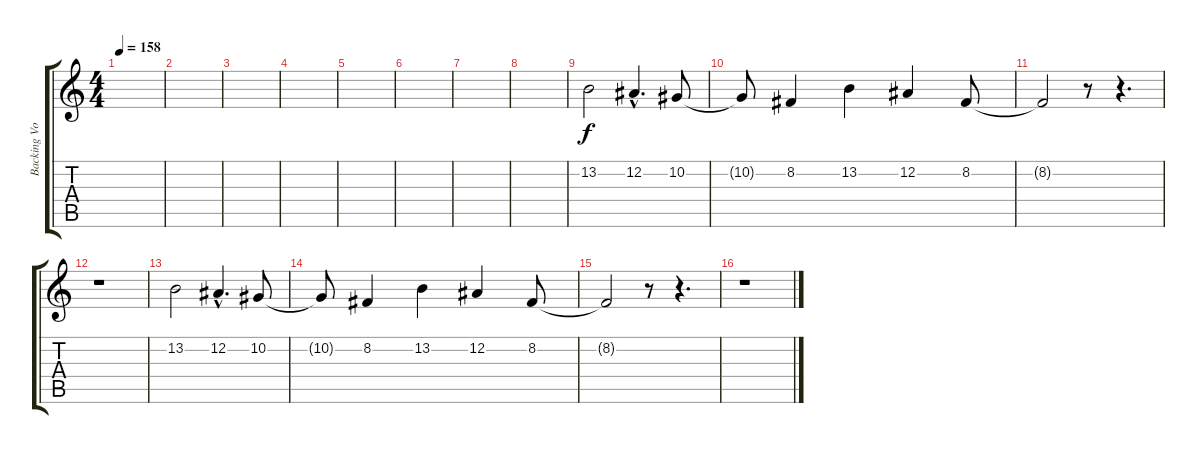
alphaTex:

\track ("Backing Vocals" "Backing Vo") {instrument lead6voice}
\staff {score tabs}
\tuning (Eb4 Bb3 Gb3 Db3 Ab2 Eb2) {hide}
\ts (4 4)
\tempo 158
\clef g2
\ks c
|
|
|
|
|
|
|
|
13.2.2 12.2{hac}.4{d} 10.2.8 |
10.2{t}.8 8.2.4 13.2.4 12.2.4 8.2.8 |
8.2{t}.2 r.8 r.4{d} |
r.1 |
13.2.2 12.2{hac}.4{d} 10.2.8 |
10.2{t}.8 8.2.4 13.2.4 12.2.4 8.2.8 |
8.2{t}.2 r.8 r.4{d} |
r.1
